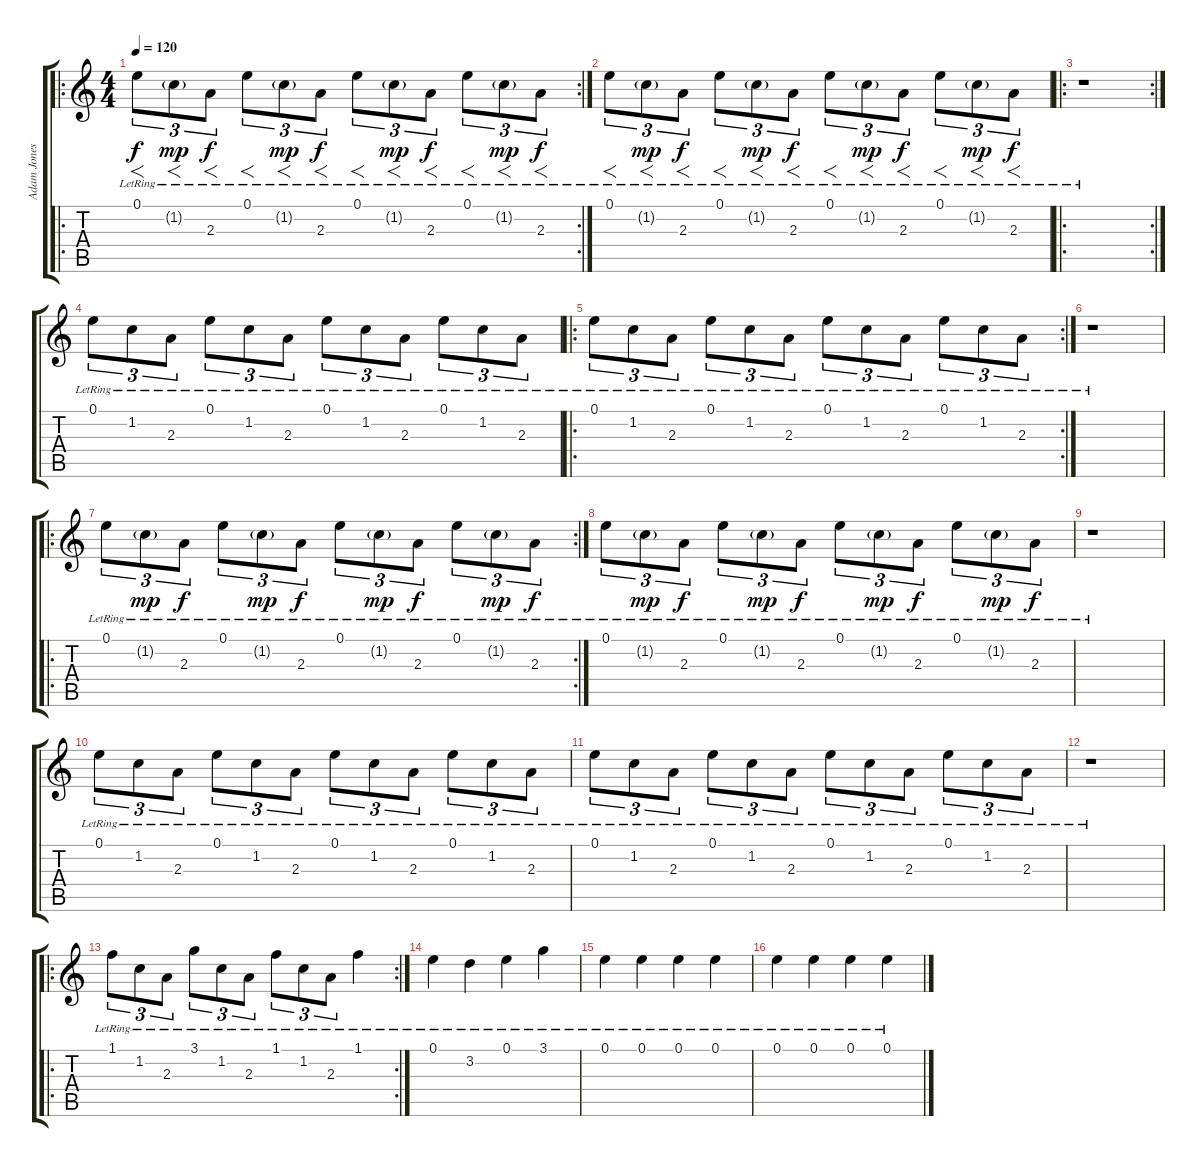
\track ("Adam Jones" "Adam Jones") {instrument electricguitarclean}
\staff {score tabs}
\tuning (E4 B3 G3 D3 A2 D2) {hide}
\ro
\rc 2
\ts (4 4)
\tempo 120
\clef g2
\ks c
0.1{lr}.8{f tu (3 2) dy f volume 3 instrument electricguitarclean} 1.2{g lr}.8{f tu (3 2) dy mp} 2.3{lr}.8{f tu (3 2) dy f} 0.1{lr}.8{f tu (3 2)} 1.2{g lr}.8{f tu (3 2) dy mp} 2.3{lr}.8{f tu (3 2) dy f} 0.1{lr}.8{f tu (3 2)} 1.2{g lr}.8{f tu (3 2) dy mp} 2.3{lr}.8{f tu (3 2) dy f} 0.1{lr}.8{f tu (3 2)} 1.2{g lr}.8{f tu (3 2) dy mp} 2.3{lr}.8{f tu (3 2) dy f} |
0.1{lr}.8{f tu (3 2)} 1.2{g lr}.8{f tu (3 2) dy mp} 2.3{lr}.8{f tu (3 2) dy f} 0.1{lr}.8{f tu (3 2)} 1.2{g lr}.8{f tu (3 2) dy mp} 2.3{lr}.8{f tu (3 2) dy f} 0.1{lr}.8{f tu (3 2)} 1.2{g lr}.8{f tu (3 2) dy mp} 2.3{lr}.8{f tu (3 2) dy f} 0.1{lr}.8{f tu (3 2)} 1.2{g lr}.8{f tu (3 2) dy mp} 2.3{lr}.8{f tu (3 2) dy f} |
\ro
\rc 2
r.1 |
0.1{lr}.8{tu (3 2)} 1.2{lr}.8{tu (3 2)} 2.3{lr}.8{tu (3 2)} 0.1{lr}.8{tu (3 2)} 1.2{lr}.8{tu (3 2)} 2.3{lr}.8{tu (3 2)} 0.1{lr}.8{tu (3 2)} 1.2{lr}.8{tu (3 2)} 2.3{lr}.8{tu (3 2)} 0.1{lr}.8{tu (3 2)} 1.2{lr}.8{tu (3 2)} 2.3{lr}.8{tu (3 2)} |
\ro
\rc 2
0.1{lr}.8{tu (3 2)} 1.2{lr}.8{tu (3 2)} 2.3{lr}.8{tu (3 2)} 0.1{lr}.8{tu (3 2)} 1.2{lr}.8{tu (3 2)} 2.3{lr}.8{tu (3 2)} 0.1{lr}.8{tu (3 2)} 1.2{lr}.8{tu (3 2)} 2.3{lr}.8{tu (3 2)} 0.1{lr}.8{tu (3 2)} 1.2{lr}.8{tu (3 2)} 2.3{lr}.8{tu (3 2)} |
r.1 |
\ro
\rc 2
0.1{lr}.8{tu (3 2)} 1.2{g lr}.8{tu (3 2) dy mp} 2.3{lr}.8{tu (3 2) dy f} 0.1{lr}.8{tu (3 2)} 1.2{g lr}.8{tu (3 2) dy mp} 2.3{lr}.8{tu (3 2) dy f} 0.1{lr}.8{tu (3 2)} 1.2{g lr}.8{tu (3 2) dy mp} 2.3{lr}.8{tu (3 2) dy f} 0.1{lr}.8{tu (3 2)} 1.2{g lr}.8{tu (3 2) dy mp} 2.3{lr}.8{tu (3 2) dy f} |
0.1{lr}.8{tu (3 2)} 1.2{g lr}.8{tu (3 2) dy mp} 2.3{lr}.8{tu (3 2) dy f} 0.1{lr}.8{tu (3 2)} 1.2{g lr}.8{tu (3 2) dy mp} 2.3{lr}.8{tu (3 2) dy f} 0.1{lr}.8{tu (3 2)} 1.2{g lr}.8{tu (3 2) dy mp} 2.3{lr}.8{tu (3 2) dy f} 0.1{lr}.8{tu (3 2)} 1.2{g lr}.8{tu (3 2) dy mp} 2.3{lr}.8{tu (3 2) dy f} |
r.1 |
0.1{lr}.8{tu (3 2)} 1.2{lr}.8{tu (3 2)} 2.3{lr}.8{tu (3 2)} 0.1{lr}.8{tu (3 2)} 1.2{lr}.8{tu (3 2)} 2.3{lr}.8{tu (3 2)} 0.1{lr}.8{tu (3 2)} 1.2{lr}.8{tu (3 2)} 2.3{lr}.8{tu (3 2)} 0.1{lr}.8{tu (3 2)} 1.2{lr}.8{tu (3 2)} 2.3{lr}.8{tu (3 2)} |
0.1{lr}.8{tu (3 2)} 1.2{lr}.8{tu (3 2)} 2.3{lr}.8{tu (3 2)} 0.1{lr}.8{tu (3 2)} 1.2{lr}.8{tu (3 2)} 2.3{lr}.8{tu (3 2)} 0.1{lr}.8{tu (3 2)} 1.2{lr}.8{tu (3 2)} 2.3{lr}.8{tu (3 2)} 0.1{lr}.8{tu (3 2)} 1.2{lr}.8{tu (3 2)} 2.3{lr}.8{tu (3 2)} |
r.1 |
\ro
\rc 2
1.1{lr}.8{tu (3 2) volume 12} 1.2{lr}.8{tu (3 2)} 2.3{lr}.8{tu (3 2)} 3.1{lr}.8{tu (3 2)} 1.2{lr}.8{tu (3 2)} 2.3{lr}.8{tu (3 2)} 1.1{lr}.8{tu (3 2)} 1.2{lr}.8{tu (3 2)} 2.3{lr}.8{tu (3 2)} 1.1{lr}.4 |
0.1{lr}.4 3.2{lr}.4 0.1{lr}.4 3.1{lr}.4 |
0.1{lr}.4 0.1{lr}.4 0.1{lr}.4 0.1{lr}.4 |
0.1{lr}.4 0.1{lr}.4 0.1{lr}.4 0.1{lr}.4
